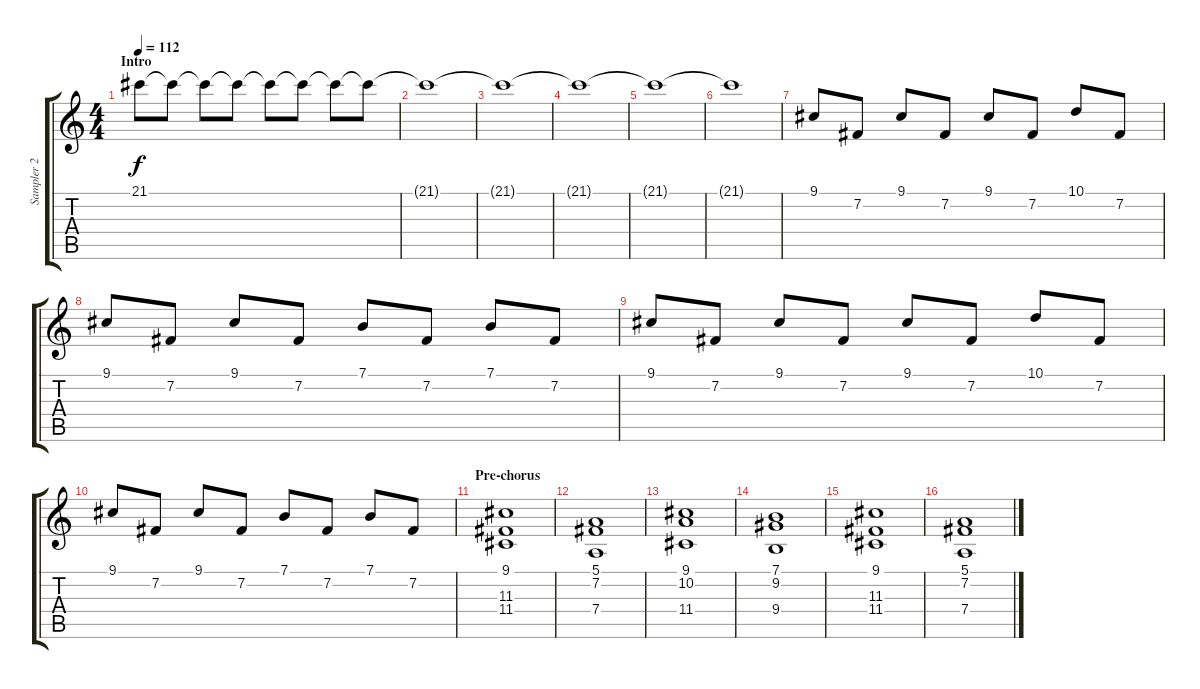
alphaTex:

\track ("Sampler 2" "Sampler 2") {instrument acousticgrandpiano}
\staff {score tabs}
\tuning (E4 B3 G3 D3 A2 E2) {hide}
\ts (4 4)
\section ("" "Intro")
\tempo 112
\clef g2
\ks c
21.1.8{dy f volume 0 instrument pad7halo} 21.1{t}.8{volume 3} 21.1{t}.8{volume 6} 21.1{t}.8{volume 10} 21.1{t}.8 21.1{t}.8 21.1{t}.8 21.1{t}.8 |
21.1{t}.1 |
21.1{t}.1{volume 9} |
21.1{t}.1{volume 8} |
21.1{t}.1{volume 9} |
21.1{t}.1{volume 7} |
9.1.8{volume 13 instrument acousticgrandpiano} 7.2.8 9.1.8 7.2.8 9.1.8 7.2.8 10.1.8 7.2.8 |
9.1.8{volume 13 instrument acousticgrandpiano} 7.2.8 9.1.8 7.2.8 7.1.8 7.2.8 7.1.8 7.2.8 |
9.1.8{volume 13 instrument acousticgrandpiano} 7.2.8 9.1.8 7.2.8 9.1.8 7.2.8 10.1.8 7.2.8 |
9.1.8{volume 13 instrument acousticgrandpiano} 7.2.8 9.1.8 7.2.8 7.1.8 7.2.8 7.1.8 7.2.8 |
\section ("" "Pre-chorus")
(9.1 11.3 11.4).1 |
(5.1 7.2 7.4).1 |
(9.1 10.2 11.4).1 |
(7.1 9.2 9.4).1 |
(9.1 11.3 11.4).1 |
(5.1 7.2 7.4).1
